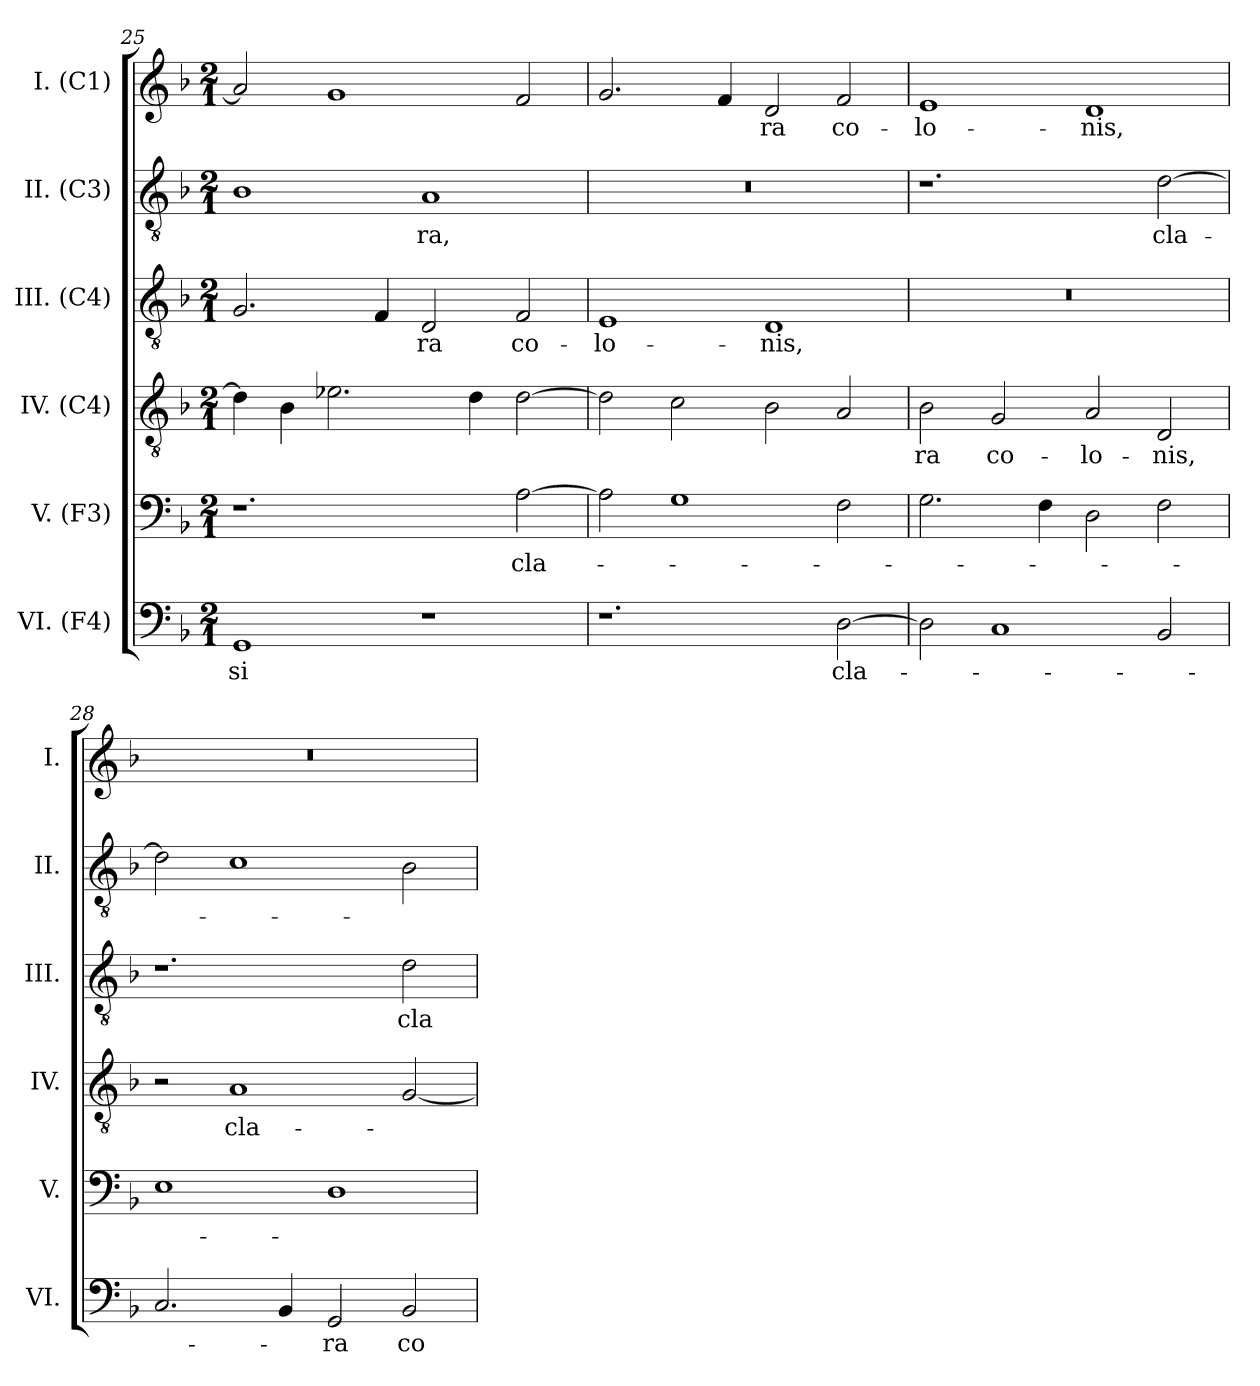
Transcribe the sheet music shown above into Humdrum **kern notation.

**kern	**text	**kern	**text	**kern	**text	**kern	**text	**kern	**text	**kern	**text
*part6	*part6	*part5	*part5	*part4	*part4	*part3	*part3	*part2	*part2	*part1	*part1
*staff6	*staff6	*staff5	*staff5	*staff4	*staff4	*staff3	*staff3	*staff2	*staff2	*staff1	*staff1
*I"VI. (F4)	*	*I"V. (F3)	*	*I"IV. (C4)	*	*I"III. (C4)	*	*I"II. (C3)	*	*I"I. (C1)	*
*I'VI.	*	*I'V.	*	*I'IV.	*	*I'III.	*	*I'II.	*	*I'I.	*
*clefF4	*	*clefF4	*	*clefGv2	*	*clefGv2	*	*clefGv2	*	*clefG2	*
*	*	*	*	*	*	*ITrd7c12	*	*	*	*	*
*k[b-]	*	*k[b-]	*	*k[b-]	*	*k[b-]	*	*k[b-]	*	*k[b-]	*
*F:	*	*F:	*	*F:	*	*F:	*	*F:	*	*F:	*
*M2/1	*	*M2/1	*	*M2/1	*	*M2/1	*	*M2/1	*	*M2/1	*
=25	=25	=25	=25	=25	=25	=25	=25	=25	=25	=25	=25
!	!LO:LY:b:color=#000000	!	!	!	!	!	!	!	!	!	!
1GGi	-si	1.r	.	4di\]	.	2.GGi/	.	1B-i	.	2ai/]	.
.	.	.	.	4B-i\	.	.	.	.	.	.	.
.	.	.	.	2.e-i\	.	.	.	.	.	1gi	.
.	.	.	.	.	.	4FFi/	.	.	.	.	.
!	!	!	!	!	!	!	!LO:LY:b:color=#000000	!	!	!	!
!	!	!	!	!	!	!	!	!	!LO:LY:b:color=#000000	!	!
1r	.	.	.	.	.	2DDi/	-ra	1Ai	-ra,	.	.
.	.	.	.	4di\	.	.	.	.	.	.	.
!	!	!	!LO:LY:b:color=#000000	!	!	!	!	!	!	!	!
!	!	!	!	!	!	!	!LO:LY:b:color=#000000	!	!	!	!
.	.	[2Ai\	cla-	[2di\	.	2FFi/	co-	.	.	2fi/	.
!!LO:PB:g=z
=26	=26	=26	=26	=26	=26	=26	=26	=26	=26	=26	=26
!	!	!	!	!	!	!	!LO:LY:b:color=#000000	!LO:N:vis=1	!	!	!
1.r	.	2Ai\]	.	2di\]	.	1EEi	-lo-	0r	.	2.gi/	.
.	.	1Gi	.	2ci\	.	.	.	.	.	.	.
.	.	.	.	.	.	.	.	.	.	4fi/	.
!	!	!	!	!	!	!	!LO:LY:b:color=#000000	!	!	!	!
!	!	!	!	!	!	!	!	!	!	!	!LO:LY:b:color=#000000
.	.	.	.	2B-i\	.	1DDi	-nis,	.	.	2di/	-ra
!	!LO:LY:b:color=#000000	!	!	!	!	!	!	!	!	!	!
!	!	!	!	!	!	!	!	!	!	!	!LO:LY:b:color=#000000
[2Di\	cla-	2Fi\	.	2Ai/	.	.	.	.	.	2fi/	co-
=27	=27	=27	=27	=27	=27	=27	=27	=27	=27	=27	=27
!	!	!	!	!	!LO:LY:b:color=#000000	!LO:N:vis=1	!	!	!	!	!
!	!	!	!	!	!	!	!	!	!	!	!LO:LY:b:color=#000000
2Di\]	.	2.Gi\	.	2B-i\	-ra	0r	.	1.r	.	1ei	-lo-
!	!	!	!	!	!LO:LY:b:color=#000000	!	!	!	!	!	!
1Ci	.	.	.	2Gi/	co-	.	.	.	.	.	.
.	.	4Fi\	.	.	.	.	.	.	.	.	.
!	!	!	!	!	!LO:LY:b:color=#000000	!	!	!	!	!	!
!	!	!	!	!	!	!	!	!	!	!	!LO:LY:b:color=#000000
.	.	2Di\	.	2Ai/	-lo-	.	.	.	.	1di	-nis,
!	!	!	!	!	!LO:LY:b:color=#000000	!	!	!	!	!	!
!	!	!	!	!	!	!	!	!	!LO:LY:b:color=#000000	!	!
2BB-i/	.	2Fi\	.	2Di/	-nis,	.	.	[2di\	cla-	.	.
=28	=28	=28	=28	=28	=28	=28	=28	=28	=28	=28	=28
!	!	!	!	!	!	!	!	!	!	!LO:N:vis=1	!
2.Ci/	.	1Ei	.	2r	.	1.r	.	2di\]	.	0r	.
!	!	!	!	!	!LO:LY:b:color=#000000	!	!	!	!	!	!
.	.	.	.	1Ai	cla-	.	.	1ci	.	.	.
4BB-i/	.	.	.	.	.	.	.	.	.	.	.
!	!LO:LY:b:color=#000000	!	!	!	!	!	!	!	!	!	!
2GGi/	-ra	1Di	.	.	.	.	.	.	.	.	.
!	!LO:LY:b:color=#000000	!	!	!	!	!	!	!	!	!	!
!	!	!	!	!	!	!	!LO:LY:b:color=#000000	!	!	!	!
2BB-i/	co-	.	.	[2Gi/	.	2Di\	cla-	2B-i\	.	.	.
=	=	=	=	=	=	=	=	=	=	=	=
*-	*-	*-	*-	*-	*-	*-	*-	*-	*-	*-	*-
